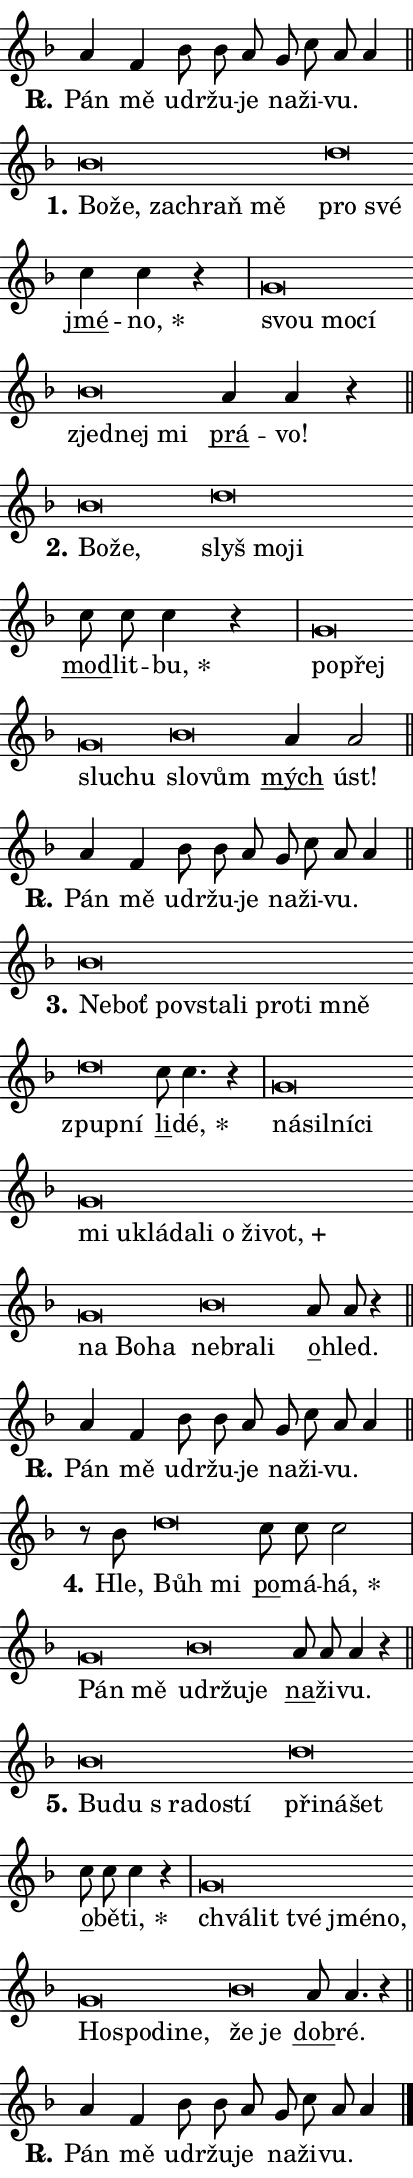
\version "2.22.1"
\header { tagline = "" }
\paper {
  indent = 0\cm
  top-margin = 0\cm
  right-margin = 0\cm
  bottom-margin = 0\cm
  left-margin = 0\cm
  paper-width = 7\cm
  page-breaking = #ly:one-page-breaking
  system-system-spacing.basic-distance = #11
  score-system-spacing.basic-distance = #11
  ragged-last = ##f
}


%% Author: Thomas Morley
%% https://lists.gnu.org/archive/html/lilypond-user/2020-05/msg00002.html
#(define (line-position grob)
"Returns position of @var[grob} in current system:
   @code{'start}, if at first time-step
   @code{'end}, if at last time-step
   @code{'middle} otherwise
"
  (let* ((col (ly:item-get-column grob))
         (ln (ly:grob-object col 'left-neighbor))
         (rn (ly:grob-object col 'right-neighbor))
         (col-to-check-left (if (ly:grob? ln) ln col))
         (col-to-check-right (if (ly:grob? rn) rn col))
         (break-dir-left
           (and
             (ly:grob-property col-to-check-left 'non-musical #f)
             (ly:item-break-dir col-to-check-left)))
         (break-dir-right
           (and
             (ly:grob-property col-to-check-right 'non-musical #f)
             (ly:item-break-dir col-to-check-right))))
        (cond ((eqv? 1 break-dir-left) 'start)
              ((eqv? -1 break-dir-right) 'end)
              (else 'middle))))

#(define (tranparent-at-line-position vctor)
  (lambda (grob)
  "Relying on @code{line-position} select the relevant enry from @var{vctor}.
Used to determine transparency,"
    (case (line-position grob)
      ((end) (not (vector-ref vctor 0)))
      ((middle) (not (vector-ref vctor 1)))
      ((start) (not (vector-ref vctor 2))))))

noteHeadBreakVisibility =
#(define-music-function (break-visibility)(vector?)
"Makes @code{NoteHead}s transparent relying on @var{break-visibility}"
#{
  \override NoteHead.transparent =
    #(tranparent-at-line-position break-visibility)
#})

#(define delete-ledgers-for-transparent-note-heads
  (lambda (grob)
    "Reads whether a @code{NoteHead} is transparent.
If so this @code{NoteHead} is removed from @code{'note-heads} from
@var{grob}, which is supposed to be @code{LedgerLineSpanner}.
As a result ledgers are not printed for this @code{NoteHead}"
    (let* ((nhds-array (ly:grob-object grob 'note-heads))
           (nhds-list
             (if (ly:grob-array? nhds-array)
                 (ly:grob-array->list nhds-array)
                 '()))
           ;; Relies on the transparent-property being done before
           ;; Staff.LedgerLineSpanner.after-line-breaking is executed.
           ;; This is fragile ...
           (to-keep
             (remove
               (lambda (nhd)
                 (ly:grob-property nhd 'transparent #f))
               nhds-list)))
      ;; TODO find a better method to iterate over grob-arrays, similiar
      ;; to filter/remove etc for lists
      ;; For now rebuilt from scratch
      (set! (ly:grob-object grob 'note-heads)  '())
      (for-each
        (lambda (nhd)
          (ly:pointer-group-interface::add-grob grob 'note-heads nhd))
        to-keep))))

hideNotes = {
  \noteHeadBreakVisibility #begin-of-line-visible
}
unHideNotes = {
  \noteHeadBreakVisibility #all-visible
}

% work-around for resetting accidentals
% https://lilypond.org/doc/v2.23/Documentation/notation/displaying-rhythms#unmetered-music
cadenzaMeasure = {
  \cadenzaOff
  \partial 1024 s1024
  \cadenzaOn
}

#(define-markup-command (accent layout props text) (markup?)
  "Underline accented syllable"
  (interpret-markup layout props
    #{\markup \override #'(offset . 4.3) \underline { #text }#}))

responsum = \markup \concat {
  "R" \hspace #-1.05 \path #0.1 #'((moveto 0 0.07) (lineto 0.9 0.8)) \hspace #0.05 "."
}

\layout {
    \context {
        \Staff
        \remove "Time_signature_engraver"
        \override LedgerLineSpanner.after-line-breaking = #delete-ledgers-for-transparent-note-heads
    }
    \context {
        \Voice {
            \override NoteHead.output-attributes = #'((class . "notehead"))
            \override Hairpin.height = #0.55
        }
    }
    \context {
        \Lyrics {
            \override StanzaNumber.output-attributes = #'((class . "stanzanumber"))
            \override LyricSpace.minimum-distance = #0.9
            \override LyricText.font-name = #"TeX Gyre Schola"
            \override LyricText.font-size = 1
            \override StanzaNumber.font-name = #"TeX Gyre Schola Bold"
            \override StanzaNumber.font-size = 1
        }
    }
}

% magnetic-lyrics.ily
%
%   written by
%     Jean Abou Samra <jean@abou-samra.fr>
%     Werner Lemberg <wl@gnu.org>
%
%   adapted by
%     Jiri Hon <jiri.hon@gmail.com>
%
% Version 2022-Apr-15

% https://www.mail-archive.com/lilypond-user@gnu.org/msg149350.html

#(define (Left_hyphen_pointer_engraver context)
   "Collect syllable-hyphen-syllable occurrences in lyrics and store
them in properties.  This engraver only looks to the left.  For
example, if the lyrics input is @code{foo -- bar}, it does the
following.

@itemize @bullet
@item
Set the @code{text} property of the @code{LyricHyphen} grob between
@q{foo} and @q{bar} to @code{foo}.

@item
Set the @code{left-hyphen} property of the @code{LyricText} grob with
text @q{foo} to the @code{LyricHyphen} grob between @q{foo} and
@q{bar}.
@end itemize

Use this auxiliary engraver in combination with the
@code{lyric-@/text::@/apply-@/magnetic-@/offset!} hook."
   (let ((hyphen #f)
         (text #f))
     (make-engraver
      (acknowledgers
       ((lyric-syllable-interface engraver grob source-engraver)
        (set! text grob)))
      (end-acknowledgers
       ((lyric-hyphen-interface engraver grob source-engraver)
        ;(when (not (grob::has-interface grob 'lyric-space-interface))
          (set! hyphen grob)));)
      ((stop-translation-timestep engraver)
       (when (and text hyphen)
         (ly:grob-set-object! text 'left-hyphen hyphen))
       (set! text #f)
       (set! hyphen #f)))))

#(define (lyric-text::apply-magnetic-offset! grob)
   "If the space between two syllables is less than the value in
property @code{LyricText@/.details@/.squash-threshold}, move the right
syllable to the left so that it gets concatenated with the left
syllable.

Use this function as a hook for
@code{LyricText@/.after-@/line-@/breaking} if the
@code{Left_@/hyphen_@/pointer_@/engraver} is active."
   (let ((hyphen (ly:grob-object grob 'left-hyphen #f)))
     (when hyphen
       (let ((left-text (ly:spanner-bound hyphen LEFT)))
         (when (grob::has-interface left-text 'lyric-syllable-interface)
           (let* ((common (ly:grob-common-refpoint grob left-text X))
                  (this-x-ext (ly:grob-extent grob common X))
                  (left-x-ext
                   (begin
                     ;; Trigger magnetism for left-text.
                     (ly:grob-property left-text 'after-line-breaking)
                     (ly:grob-extent left-text common X)))
                  ;; `delta` is the gap width between two syllables.
                  (delta (- (interval-start this-x-ext)
                            (interval-end left-x-ext)))
                  (details (ly:grob-property grob 'details))
                  (threshold (assoc-get 'squash-threshold details 0.2)))
             (when (< delta threshold)
               (let* (;; We have to manipulate the input text so that
                      ;; ligatures crossing syllable boundaries are not
                      ;; disabled.  For languages based on the Latin
                      ;; script this is essentially a beautification.
                      ;; However, for non-Western scripts it can be a
                      ;; necessity.
                      (lt (ly:grob-property left-text 'text))
                      (rt (ly:grob-property grob 'text))
                      (is-space (grob::has-interface hyphen 'lyric-space-interface))
                      (space (if is-space " " ""))
                      (space-markup (grob-interpret-markup grob " "))
                      (space-size (interval-length (ly:stencil-extent space-markup X)))
                      (extra-delta (if is-space space-size 0))
                      ;; Append new syllable.
                      (ltrt-space (if (and (string? lt) (string? rt))
                                (string-append lt space rt)
                                (make-concat-markup (list lt space rt))))
                      ;; Right-align `ltrt` to the right side.
                      (ltrt-space-markup (grob-interpret-markup
                               grob
                               (make-translate-markup
                                (cons (interval-length this-x-ext) 0)
                                (make-right-align-markup ltrt-space)))))
                 (begin
                   ;; Don't print `left-text`.
                   (ly:grob-set-property! left-text 'stencil #f)
                   ;; Set text and stencil (which holds all collected
                   ;; syllables so far) and shift it to the left.
                   (ly:grob-set-property! grob 'text ltrt-space)
                   (ly:grob-set-property! grob 'stencil ltrt-space-markup)
                   (ly:grob-translate-axis! grob (- (- delta extra-delta)) X))))))))))


#(define (lyric-hyphen::displace-bounds-first grob)
   ;; Make very sure this callback isn't triggered too early.
   (let ((left (ly:spanner-bound grob LEFT))
         (right (ly:spanner-bound grob RIGHT)))
     (ly:grob-property left 'after-line-breaking)
     (ly:grob-property right 'after-line-breaking)
     (ly:lyric-hyphen::print grob)))

squashThreshold = #0.4

\layout {
  \context {
    \Lyrics
    \consists #Left_hyphen_pointer_engraver
    \override LyricText.after-line-breaking =
      #lyric-text::apply-magnetic-offset!
    \override LyricHyphen.stencil = #lyric-hyphen::displace-bounds-first
    \override LyricText.details.squash-threshold = \squashThreshold
    \override LyricHyphen.minimum-distance = 0
    \override LyricHyphen.minimum-length = \squashThreshold
  }
}

squash = \override LyricText.details.squash-threshold = 9999
unSquash = \override LyricText.details.squash-threshold = \squashThreshold

left = \override LyricText.self-alignment-X = #LEFT
unLeft = \revert LyricText.self-alignment-X

starOffset = #(lambda (grob) 
                (let ((x_offset (ly:self-alignment-interface::aligned-on-x-parent grob)))
                  (if (= x_offset 0) 0 (+ x_offset 1.2))))

star = #(define-music-function (syllable)(string?)
"Append star separator at the end of a syllable"
#{
  \once \override LyricText.X-offset = #starOffset
  \lyricmode { \markup {
    #syllable
    \override #'((font-name . "TeX Gyre Schola Bold")) \hspace #0.2 \lower #0.65 \larger "*"
  } }
#})

starAccent = #(define-music-function (syllable)(string?)
"Append star separator at the end of a syllable and make accent"
#{
  \once \override LyricText.X-offset = #starOffset
  \lyricmode { \markup {
    \accent #syllable
    \override #'((font-name . "TeX Gyre Schola Bold")) \hspace #0.2 \lower #0.65 \larger "*"
  } }
#})

breath = #(define-music-function (syllable)(string?)
"Append breathing indicator at the end of a syllable"
#{
  \lyricmode { \markup { #syllable "+" } }
#})

optionalBreath = #(define-music-function (syllable)(string?)
"Append optional breathing indicator at the end of a syllable"
#{
  \lyricmode { \markup { #syllable "(+)" } }
#})


\score {
    <<
        \new Voice = "melody" { \cadenzaOn \key f \major \relative { a'4 f bes8 bes a g c a a4 \cadenzaMeasure \bar "||" \break }
\relative { bes'\breve*1/16 \hideNotes \breve*1/16 \bar "" \breve*1/16 \bar "" \breve*1/16 \breve*1/16 \bar "" \unHideNotes d\breve*1/16 \hideNotes \breve*1/16 \bar "" \unHideNotes \bar "" c4 c r \cadenzaMeasure \bar "|" g\breve*1/16 \hideNotes \breve*1/16 \breve*1/16 \bar "" \unHideNotes bes\breve*1/16 \hideNotes \breve*1/16 \breve*1/16 \bar "" \unHideNotes \bar "" a4 a r \cadenzaMeasure \bar "||" \break }
\relative { bes'\breve*1/16 \hideNotes \breve*1/16 \bar "" \unHideNotes d\breve*1/16 \hideNotes \breve*1/16 \breve*1/16 \bar "" \unHideNotes \bar "" c8 c c4 r \cadenzaMeasure \bar "|" g\breve*1/16 \hideNotes \breve*1/16 \bar "" \breve*1/16 \breve*1/16 \bar "" \unHideNotes bes\breve*1/16 \hideNotes \breve*1/16 \bar "" \unHideNotes \bar "" a4 a2 \cadenzaMeasure \bar "||" \break }
\relative { a'4 f bes8 bes a g c a a4 \cadenzaMeasure \bar "||" \break }
\relative { bes'\breve*1/16 \hideNotes \breve*1/16 \bar "" \breve*1/16 \bar "" \breve*1/16 \bar "" \breve*1/16 \bar "" \breve*1/16 \bar "" \breve*1/16 \breve*1/16 \bar "" \unHideNotes d\breve*1/16 \hideNotes \breve*1/16 \bar "" \unHideNotes \bar "" c8 c4. r4 \cadenzaMeasure \bar "|" g\breve*1/16 \hideNotes \breve*1/16 \bar "" \breve*1/16 \bar "" \breve*1/16 \bar "" \breve*1/16 \bar "" \breve*1/16 \bar "" \breve*1/16 \bar "" \breve*1/16 \bar "" \breve*1/16 \bar "" \breve*1/16 \bar "" \breve*1/16 \bar "" \breve*1/16 \bar "" \breve*1/16 \bar "" \breve*1/16 \breve*1/16 \bar "" \unHideNotes bes\breve*1/16 \hideNotes \breve*1/16 \breve*1/16 \bar "" \unHideNotes \bar "" a8 a r4 \cadenzaMeasure \bar "||" \break }
\relative { a'4 f bes8 bes a g c a a4 \cadenzaMeasure \bar "||" \break }
\relative { r8 bes'8 d\breve*1/16 \hideNotes \breve*1/16 \bar "" \unHideNotes \bar "" c8 c c2 \cadenzaMeasure \bar "|" g\breve*1/16 \hideNotes \breve*1/16 \bar "" \unHideNotes bes\breve*1/16 \hideNotes \breve*1/16 \breve*1/16 \bar "" \unHideNotes \bar "" a8 a a4 r \cadenzaMeasure \bar "||" \break }
\relative { bes'\breve*1/16 \hideNotes \breve*1/16 \bar "" \breve*1/16 \bar "" \breve*1/16 \breve*1/16 \bar "" \unHideNotes d\breve*1/16 \hideNotes \breve*1/16 \breve*1/16 \bar "" \unHideNotes \bar "" c8 c c4 r \cadenzaMeasure \bar "|" g\breve*1/16 \hideNotes \breve*1/16 \bar "" \breve*1/16 \bar "" \breve*1/16 \bar "" \breve*1/16 \bar "" \breve*1/16 \bar "" \breve*1/16 \bar "" \breve*1/16 \breve*1/16 \bar "" \unHideNotes bes\breve*1/16 \hideNotes \breve*1/16 \bar "" \unHideNotes \bar "" a8 a4. r4 \cadenzaMeasure \bar "||" \break }
\relative { a'4 f bes8 bes a g c a a4 \cadenzaMeasure \bar "||" \break } \bar "|." }
        \new Lyrics \lyricsto "melody" { \lyricmode { \set stanza = \responsum
Pán mě udr -- žu -- je na -- ži -- vu. \repeat unfold 1 { \skip 1 }
\set stanza = "1."
\left Bo -- \squash že, za -- chraň mě \left \unLeft \unSquash pro \squash své \unLeft \unSquash \markup \accent jmé -- \star no, \left svou \squash mo -- cí \left \unLeft \unSquash zjed -- \squash nej mi \unLeft \unSquash \markup \accent prá -- vo!
\set stanza = "2."
\left Bo -- \squash že, \left \unLeft \unSquash slyš \squash mo -- ji \unLeft \unSquash \markup \accent mod -- lit -- \star bu, \left po -- \squash přej slu -- chu \left \unLeft \unSquash slo -- \squash vům \unLeft \unSquash \markup \accent mých úst!
\set stanza = \responsum
Pán mě udr -- žu -- je na -- ži -- vu. \repeat unfold 1 { \skip 1 }
\set stanza = "3."
\left Ne -- \squash boť po -- vsta -- li pro -- ti mně \left \unLeft \unSquash zpup -- \squash ní \unLeft \unSquash \markup \accent li -- \star dé, \left ná -- \squash sil -- ní -- ci mi u -- klá -- da -- li o ži -- \breath "vot," na Bo -- ha \left \unLeft \unSquash neb -- \squash ra -- li \unLeft \unSquash \markup \accent o -- hled.
\set stanza = \responsum
Pán mě udr -- žu -- je na -- ži -- vu. \repeat unfold 1 { \skip 1 }
\set stanza = "4."
Hle, \left Bůh \squash mi \unLeft \unSquash \markup \accent po -- má -- \star há, \left Pán \squash mě \left \unLeft \unSquash udr -- \squash žu -- je \unLeft \unSquash \markup \accent na -- ži -- vu.
\set stanza = "5."
\left Bu -- \squash du "s ra" -- do -- stí \left \unLeft \unSquash při -- \squash ná -- šet \unLeft \unSquash \markup \accent o -- bě -- \star ti, \left chvá -- \squash lit tvé jmé -- no, Ho -- spo -- di -- ne, \left \unLeft \unSquash že \squash je \unLeft \unSquash \markup \accent dob -- ré.
\set stanza = \responsum
Pán mě udr -- žu -- je na -- ži -- vu. \repeat unfold 1 { \skip 1 } } }
    >>
    \layout {}
}
